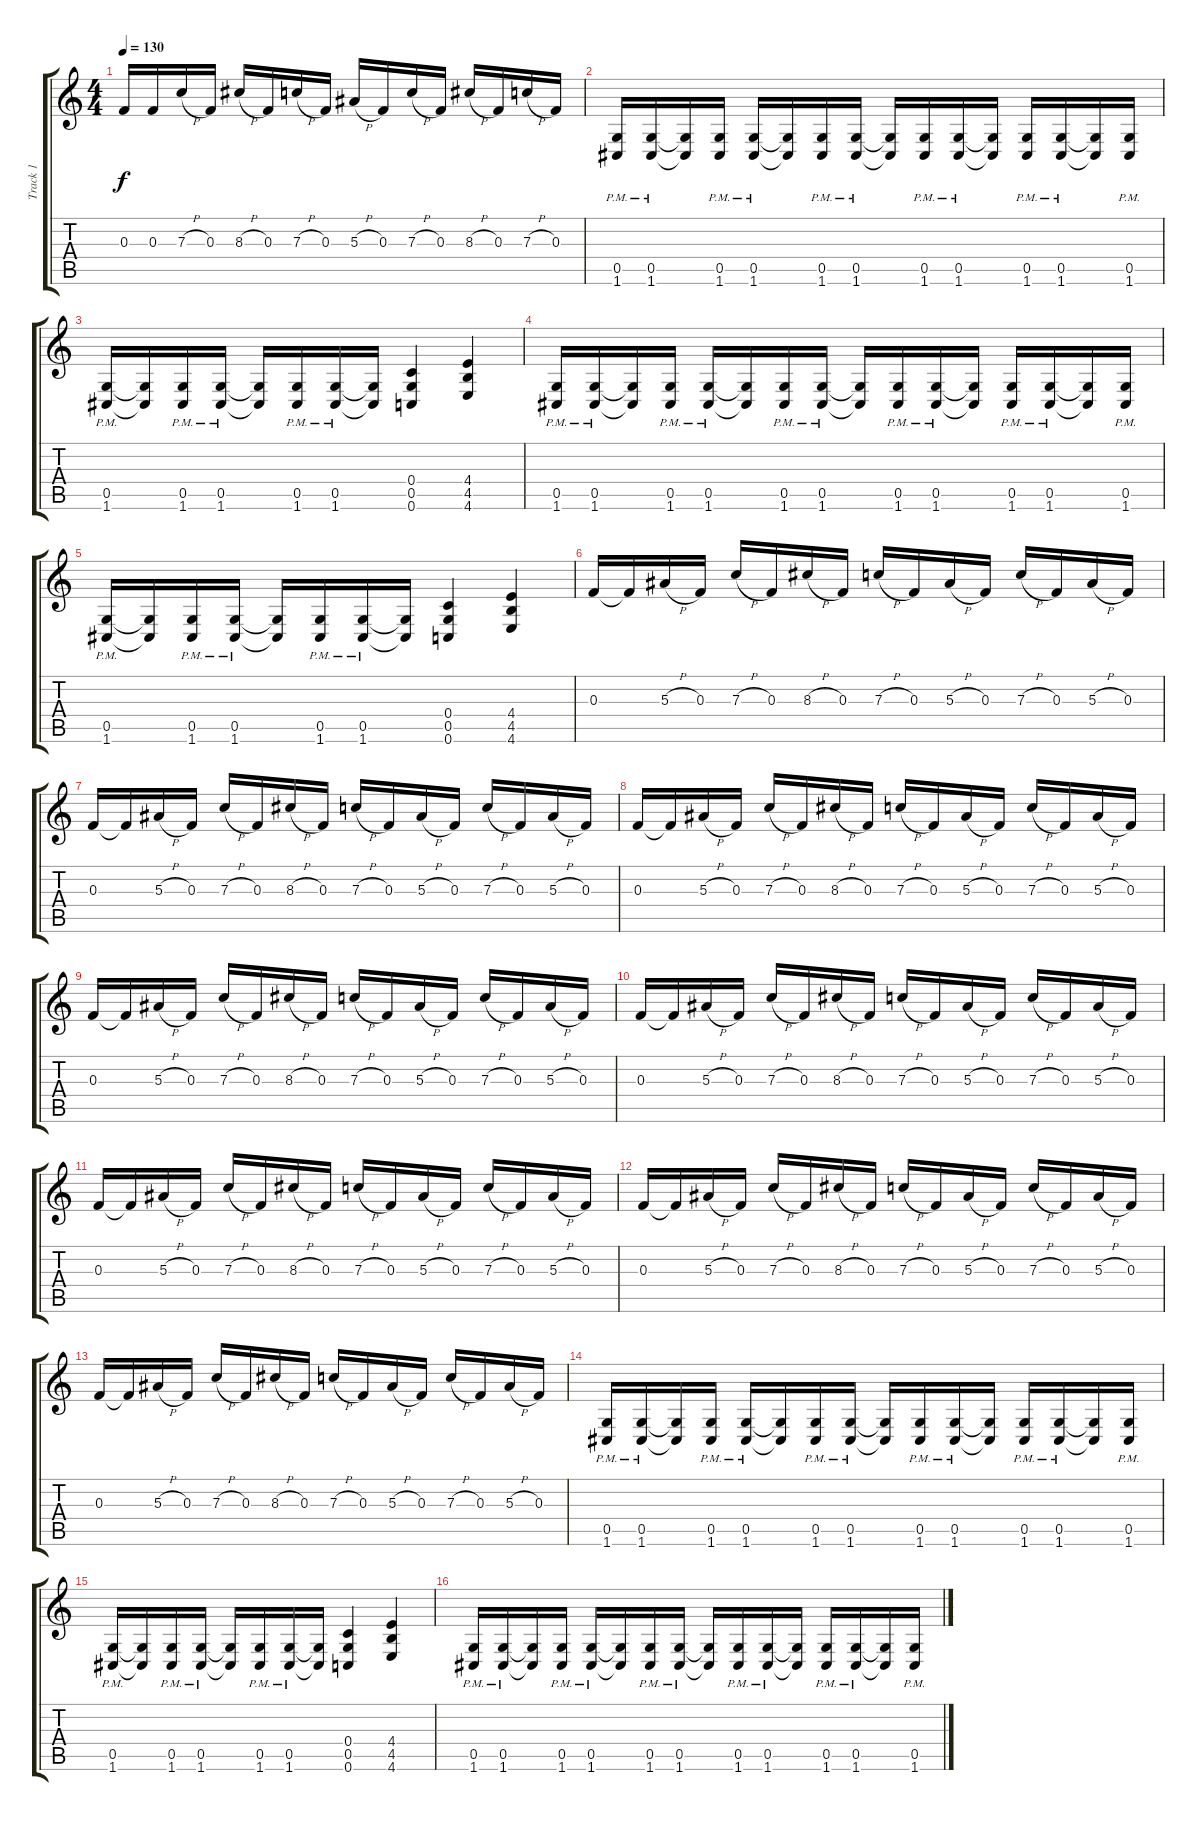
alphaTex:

\track ("Track 1" "Track 1") {instrument distortionguitar}
\staff {score tabs}
\tuning (D4 A3 F3 C3 G2 C2) {hide}
\ts (4 4)
\tempo 130
\clef g2
\ks c
0.3{t}.16{dy f} 0.3.16 7.3{h}.16 0.3.16 8.3{h}.16 0.3.16 7.3{h}.16 0.3.16 5.3{h}.16 0.3.16 7.3{h}.16 0.3.16 8.3{h}.16 0.3.16 7.3{h}.16 0.3.16 |
(0.5{pm} 1.6{pm}).16 (0.5{pm} 1.6{pm}).16 (0.5{t} 1.6{t}).16 (0.5{pm} 1.6{pm}).16 (0.5{pm} 1.6{pm}).16 (0.5{t} 1.6{t}).16 (0.5{pm} 1.6{pm}).16 (0.5{pm} 1.6{pm}).16 (0.5{t} 1.6{t}).16 (0.5{pm} 1.6{pm}).16 (0.5{pm} 1.6{pm}).16 (0.5{t} 1.6{t}).16 (0.5{pm} 1.6{pm}).16 (0.5{pm} 1.6{pm}).16 (0.5{t} 1.6{t}).16 (0.5{pm} 1.6{pm}).16 |
(0.5{pm} 1.6{pm}).16 (0.5{t} 1.6{t}).16 (0.5{pm} 1.6{pm}).16 (0.5{pm} 1.6{pm}).16 (0.5{t} 1.6{t}).16 (0.5{pm} 1.6{pm}).16 (0.5{pm} 1.6{pm}).16 (0.5{t} 1.6{t}).16 (0.4 0.5 0.6).4 (4.4 4.5 4.6).4 |
(0.5{pm} 1.6{pm}).16 (0.5{pm} 1.6{pm}).16 (0.5{t} 1.6{t}).16 (0.5{pm} 1.6{pm}).16 (0.5{pm} 1.6{pm}).16 (0.5{t} 1.6{t}).16 (0.5{pm} 1.6{pm}).16 (0.5{pm} 1.6{pm}).16 (0.5{t} 1.6{t}).16 (0.5{pm} 1.6{pm}).16 (0.5{pm} 1.6{pm}).16 (0.5{t} 1.6{t}).16 (0.5{pm} 1.6{pm}).16 (0.5{pm} 1.6{pm}).16 (0.5{t} 1.6{t}).16 (0.5{pm} 1.6{pm}).16 |
(0.5{pm} 1.6{pm}).16 (0.5{t} 1.6{t}).16 (0.5{pm} 1.6{pm}).16 (0.5{pm} 1.6{pm}).16 (0.5{t} 1.6{t}).16 (0.5{pm} 1.6{pm}).16 (0.5{pm} 1.6{pm}).16 (0.5{t} 1.6{t}).16 (0.4 0.5 0.6).4 (4.4 4.5 4.6).4 |
0.3.16 0.3{t}.16 5.3{h}.16 0.3.16 7.3{h}.16 0.3.16 8.3{h}.16 0.3.16 7.3{h}.16 0.3.16 5.3{h}.16 0.3.16 7.3{h}.16 0.3.16 5.3{h}.16 0.3.16 |
0.3.16 0.3{t}.16 5.3{h}.16 0.3.16 7.3{h}.16 0.3.16 8.3{h}.16 0.3.16 7.3{h}.16 0.3.16 5.3{h}.16 0.3.16 7.3{h}.16 0.3.16 5.3{h}.16 0.3.16 |
0.3.16 0.3{t}.16 5.3{h}.16 0.3.16 7.3{h}.16 0.3.16 8.3{h}.16 0.3.16 7.3{h}.16 0.3.16 5.3{h}.16 0.3.16 7.3{h}.16 0.3.16 5.3{h}.16 0.3.16 |
0.3.16 0.3{t}.16 5.3{h}.16 0.3.16 7.3{h}.16 0.3.16 8.3{h}.16 0.3.16 7.3{h}.16 0.3.16 5.3{h}.16 0.3.16 7.3{h}.16 0.3.16 5.3{h}.16 0.3.16 |
0.3.16 0.3{t}.16 5.3{h}.16 0.3.16 7.3{h}.16 0.3.16 8.3{h}.16 0.3.16 7.3{h}.16 0.3.16 5.3{h}.16 0.3.16 7.3{h}.16 0.3.16 5.3{h}.16 0.3.16 |
0.3.16 0.3{t}.16 5.3{h}.16 0.3.16 7.3{h}.16 0.3.16 8.3{h}.16 0.3.16 7.3{h}.16 0.3.16 5.3{h}.16 0.3.16 7.3{h}.16 0.3.16 5.3{h}.16 0.3.16 |
0.3.16 0.3{t}.16 5.3{h}.16 0.3.16 7.3{h}.16 0.3.16 8.3{h}.16 0.3.16 7.3{h}.16 0.3.16 5.3{h}.16 0.3.16 7.3{h}.16 0.3.16 5.3{h}.16 0.3.16 |
0.3.16 0.3{t}.16 5.3{h}.16 0.3.16 7.3{h}.16 0.3.16 8.3{h}.16 0.3.16 7.3{h}.16 0.3.16 5.3{h}.16 0.3.16 7.3{h}.16 0.3.16 5.3{h}.16 0.3.16 |
(0.5{pm} 1.6{pm}).16 (0.5{pm} 1.6{pm}).16 (0.5{t} 1.6{t}).16 (0.5{pm} 1.6{pm}).16 (0.5{pm} 1.6{pm}).16 (0.5{t} 1.6{t}).16 (0.5{pm} 1.6{pm}).16 (0.5{pm} 1.6{pm}).16 (0.5{t} 1.6{t}).16 (0.5{pm} 1.6{pm}).16 (0.5{pm} 1.6{pm}).16 (0.5{t} 1.6{t}).16 (0.5{pm} 1.6{pm}).16 (0.5{pm} 1.6{pm}).16 (0.5{t} 1.6{t}).16 (0.5{pm} 1.6{pm}).16 |
(0.5{pm} 1.6{pm}).16 (0.5{t} 1.6{t}).16 (0.5{pm} 1.6{pm}).16 (0.5{pm} 1.6{pm}).16 (0.5{t} 1.6{t}).16 (0.5{pm} 1.6{pm}).16 (0.5{pm} 1.6{pm}).16 (0.5{t} 1.6{t}).16 (0.4 0.5 0.6).4 (4.4 4.5 4.6).4 |
(0.5{pm} 1.6{pm}).16 (0.5{pm} 1.6{pm}).16 (0.5{t} 1.6{t}).16 (0.5{pm} 1.6{pm}).16 (0.5{pm} 1.6{pm}).16 (0.5{t} 1.6{t}).16 (0.5{pm} 1.6{pm}).16 (0.5{pm} 1.6{pm}).16 (0.5{t} 1.6{t}).16 (0.5{pm} 1.6{pm}).16 (0.5{pm} 1.6{pm}).16 (0.5{t} 1.6{t}).16 (0.5{pm} 1.6{pm}).16 (0.5{pm} 1.6{pm}).16 (0.5{t} 1.6{t}).16 (0.5{pm} 1.6{pm}).16
